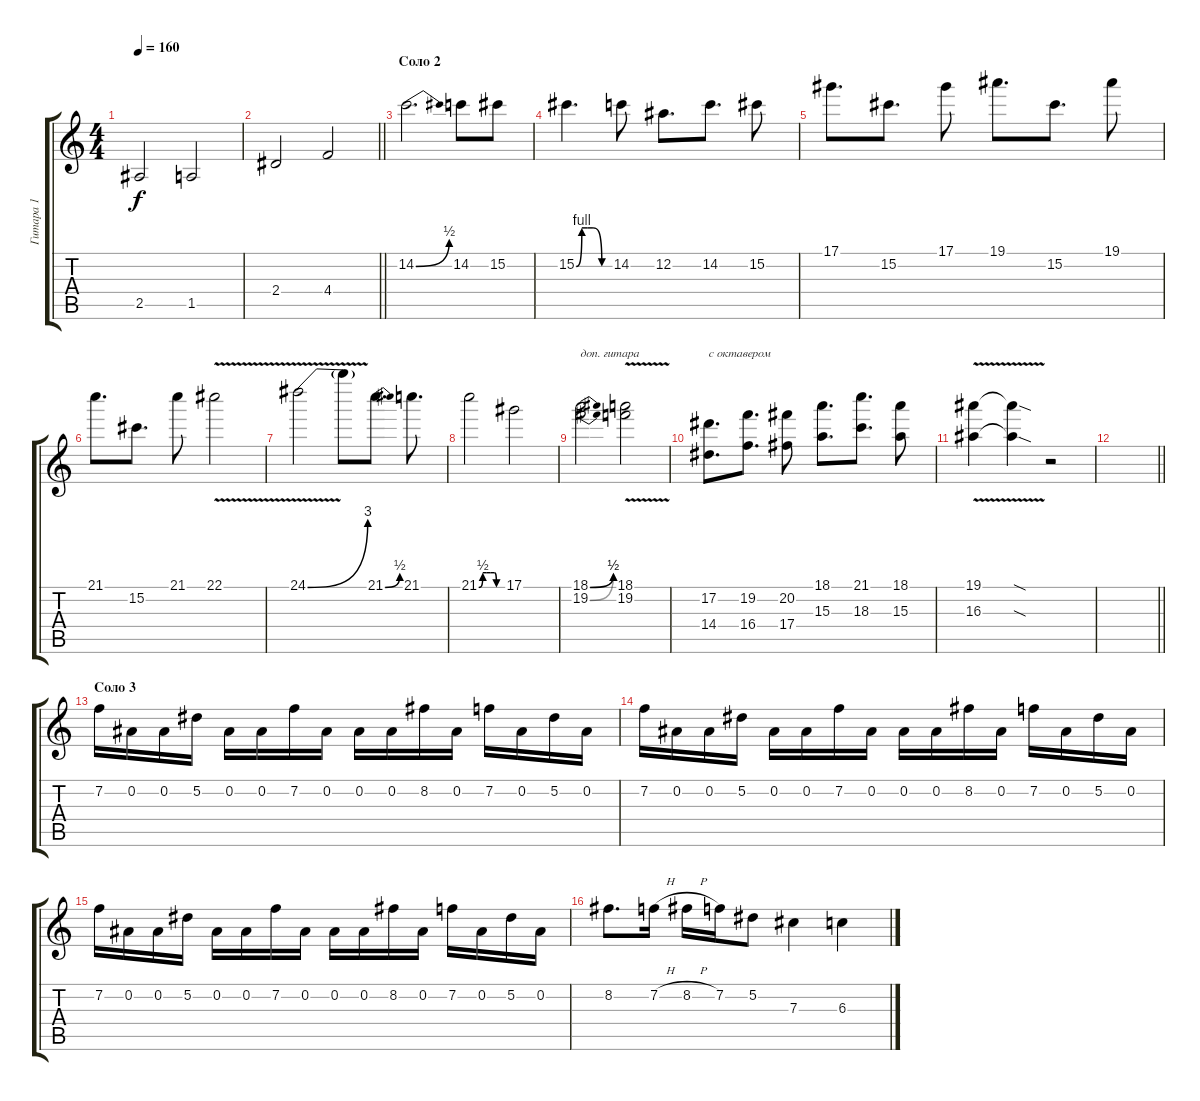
\track ("Гитара 1" "Гитара 1") {instrument distortionguitar}
\staff {score tabs}
\tuning (Eb4 Bb3 Gb3 Db3 Ab2 Eb2) {hide}
\ts (4 4)
\tempo 160
\clef g2
\ks c
2.5.2{dy f} 1.5.2 |
\barLineRight lightlight
2.4.2 4.4.2 |
\section ("" "Соло 2")
14.2{be (bend 0 0 60 2)}.2{d} 14.2.8 15.2.8 |
15.2{be (custom 0 0 10 4 20 4 30 4 46 0 60 0)}.4{d} 14.2.8 12.2.8{d} 14.2.8{d} 15.2.8 |
17.1.8{d} 15.2.8{d} 17.1.8 19.1.8{d} 15.2.8{d} 19.1.8 |
21.1.8{d} 15.2.8{d} 21.1.8 22.1{v}.2 |
24.1{be (bend 0 0 60 12) v}.2 24.1{t}.8 21.1{be (bend 0 0 60 2)}.8{d} 21.1.8{d} |
21.1{be (custom 0 0 10 2 20 2 30 2 40 2 45 0 60 0)}.2 17.1.2 |
(18.1{be (bend 0 0 60 2)} 19.2{be (bend 0 0 60 2)}).2{txt "доп. гитара"} (18.1{v} 19.2{v}).2 |
(17.2 14.4).8{d txt "с октавером"} (19.2 16.4).8{d} (20.2 17.4).8 (18.1 15.3).8{d} (21.1 18.3).8{d} (18.1 15.3).8 |
(19.1{v} 16.3{v}).4 (19.1{sod t} 16.3{sod t}).4 r.2 |
\barLineRight lightlight
|
\section ("" "Соло 3")
7.2.16 0.2.16 0.2.16 5.2.16 0.2.16 0.2.16 7.2.16 0.2.16 0.2.16 0.2.16 8.2.16 0.2.16 7.2.16 0.2.16 5.2.16 0.2.16 |
7.2.16 0.2.16 0.2.16 5.2.16 0.2.16 0.2.16 7.2.16 0.2.16 0.2.16 0.2.16 8.2.16 0.2.16 7.2.16 0.2.16 5.2.16 0.2.16 |
7.2.16 0.2.16 0.2.16 5.2.16 0.2.16 0.2.16 7.2.16 0.2.16 0.2.16 0.2.16 8.2.16 0.2.16 7.2.16 0.2.16 5.2.16 0.2.16 |
8.2.8{d} 7.2{h}.16 8.2{h}.16 7.2.16 5.2.8 7.3.4 6.3.4
